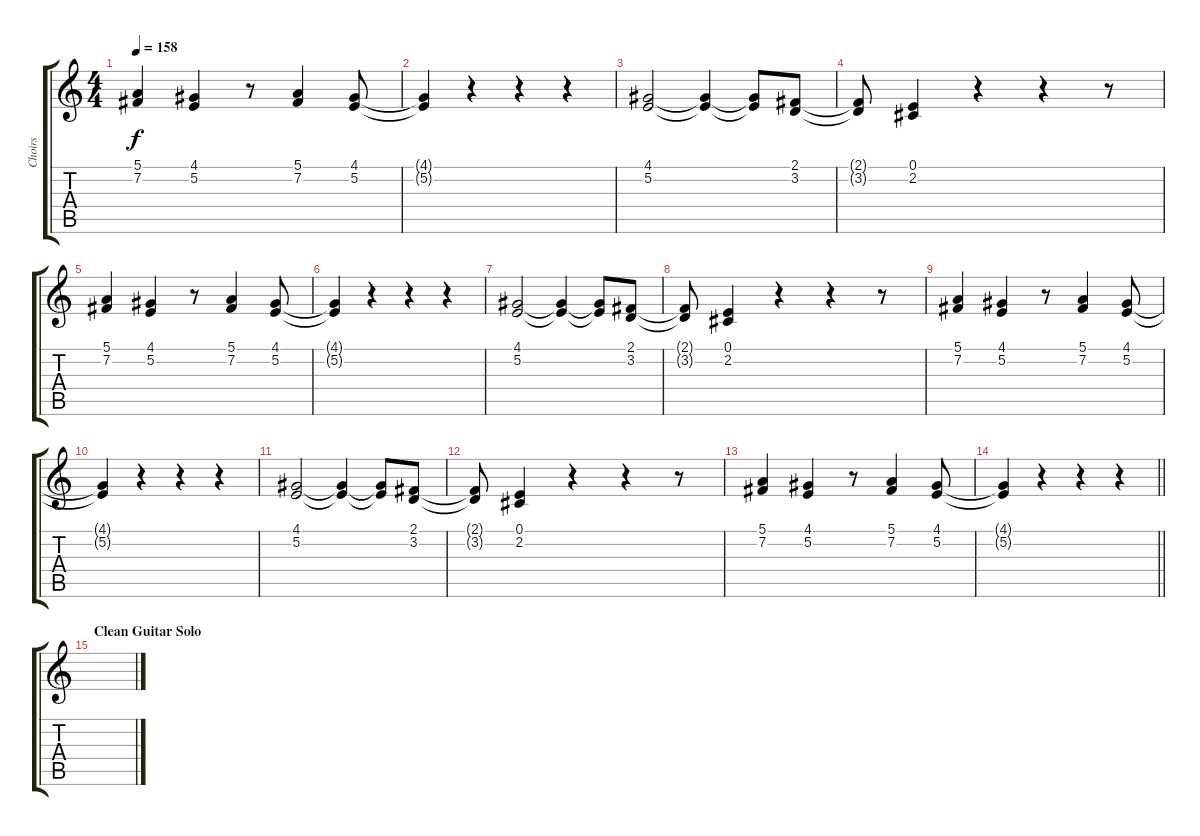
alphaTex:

\track ("Choirs" "Choirs") {instrument voiceoohs}
\staff {score tabs}
\tuning (E4 B3 G3 D3 A2 E2) {hide}
\ts (4 4)
\tempo 158
\clef g2
\ks c
(5.1 7.2).4{dy f} (4.1 5.2).4 r.8 (5.1 7.2).4 (4.1 5.2).8 |
(4.1{t} 5.2{t}).4 r.4 r.4 r.4 |
(4.1 5.2).2 (4.1{t} 5.2{t}).4 (4.1{t} 5.2{t}).8 (2.1 3.2).8 |
(2.1{t} 3.2{t}).8 (0.1 2.2).4 r.4 r.4 r.8 |
(5.1 7.2).4 (4.1 5.2).4 r.8 (5.1 7.2).4 (4.1 5.2).8 |
(4.1{t} 5.2{t}).4 r.4 r.4 r.4 |
(4.1 5.2).2 (4.1{t} 5.2{t}).4 (4.1{t} 5.2{t}).8 (2.1 3.2).8 |
(2.1{t} 3.2{t}).8 (0.1 2.2).4 r.4 r.4 r.8 |
(5.1 7.2).4 (4.1 5.2).4 r.8 (5.1 7.2).4 (4.1 5.2).8 |
(4.1{t} 5.2{t}).4 r.4 r.4 r.4 |
(4.1 5.2).2 (4.1{t} 5.2{t}).4 (4.1{t} 5.2{t}).8 (2.1 3.2).8 |
(2.1{t} 3.2{t}).8 (0.1 2.2).4 r.4 r.4 r.8 |
(5.1 7.2).4 (4.1 5.2).4 r.8 (5.1 7.2).4 (4.1 5.2).8 |
\barLineRight lightlight
(4.1{t} 5.2{t}).4 r.4 r.4 r.4 |
\section ("" "Clean Guitar Solo")
